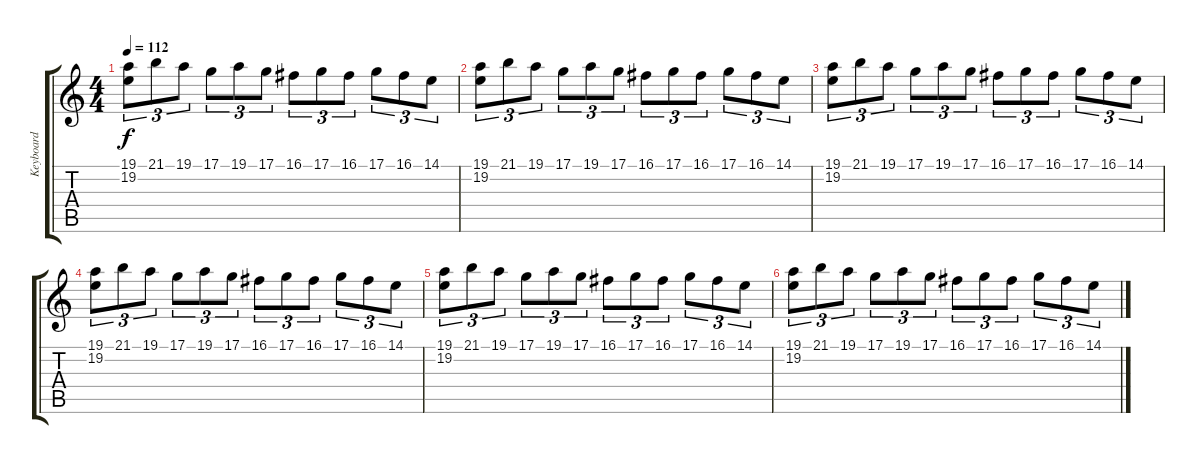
\track ("Keyboard" "Keyboard") {instrument musicbox}
\staff {score tabs}
\tuning (D4 A3 F3 C3 G2 D2) {hide}
\ts (4 4)
\tempo 112
\clef g2
\ks c
(19.1 19.2).8{tu (3 2) dy f volume 7} 21.1.8{tu (3 2)} 19.1.8{tu (3 2)} 17.1.8{tu (3 2)} 19.1.8{tu (3 2)} 17.1.8{tu (3 2)} 16.1.8{tu (3 2)} 17.1.8{tu (3 2)} 16.1.8{tu (3 2)} 17.1.8{tu (3 2)} 16.1.8{tu (3 2)} 14.1.8{tu (3 2)} |
(19.1 19.2).8{tu (3 2)} 21.1.8{tu (3 2)} 19.1.8{tu (3 2)} 17.1.8{tu (3 2)} 19.1.8{tu (3 2)} 17.1.8{tu (3 2)} 16.1.8{tu (3 2)} 17.1.8{tu (3 2)} 16.1.8{tu (3 2)} 17.1.8{tu (3 2)} 16.1.8{tu (3 2)} 14.1.8{tu (3 2)} |
(19.1 19.2).8{tu (3 2) volume 3} 21.1.8{tu (3 2)} 19.1.8{tu (3 2)} 17.1.8{tu (3 2)} 19.1.8{tu (3 2)} 17.1.8{tu (3 2)} 16.1.8{tu (3 2)} 17.1.8{tu (3 2)} 16.1.8{tu (3 2)} 17.1.8{tu (3 2)} 16.1.8{tu (3 2)} 14.1.8{tu (3 2)} |
(19.1 19.2).8{tu (3 2)} 21.1.8{tu (3 2)} 19.1.8{tu (3 2)} 17.1.8{tu (3 2)} 19.1.8{tu (3 2)} 17.1.8{tu (3 2)} 16.1.8{tu (3 2)} 17.1.8{tu (3 2)} 16.1.8{tu (3 2)} 17.1.8{tu (3 2)} 16.1.8{tu (3 2)} 14.1.8{tu (3 2)} |
(19.1 19.2).8{tu (3 2)} 21.1.8{tu (3 2)} 19.1.8{tu (3 2)} 17.1.8{tu (3 2)} 19.1.8{tu (3 2)} 17.1.8{tu (3 2)} 16.1.8{tu (3 2)} 17.1.8{tu (3 2)} 16.1.8{tu (3 2)} 17.1.8{tu (3 2)} 16.1.8{tu (3 2)} 14.1.8{tu (3 2)} |
(19.1 19.2).8{tu (3 2)} 21.1.8{tu (3 2)} 19.1.8{tu (3 2)} 17.1.8{tu (3 2)} 19.1.8{tu (3 2)} 17.1.8{tu (3 2)} 16.1.8{tu (3 2)} 17.1.8{tu (3 2)} 16.1.8{tu (3 2)} 17.1.8{tu (3 2)} 16.1.8{tu (3 2)} 14.1.8{tu (3 2)}
